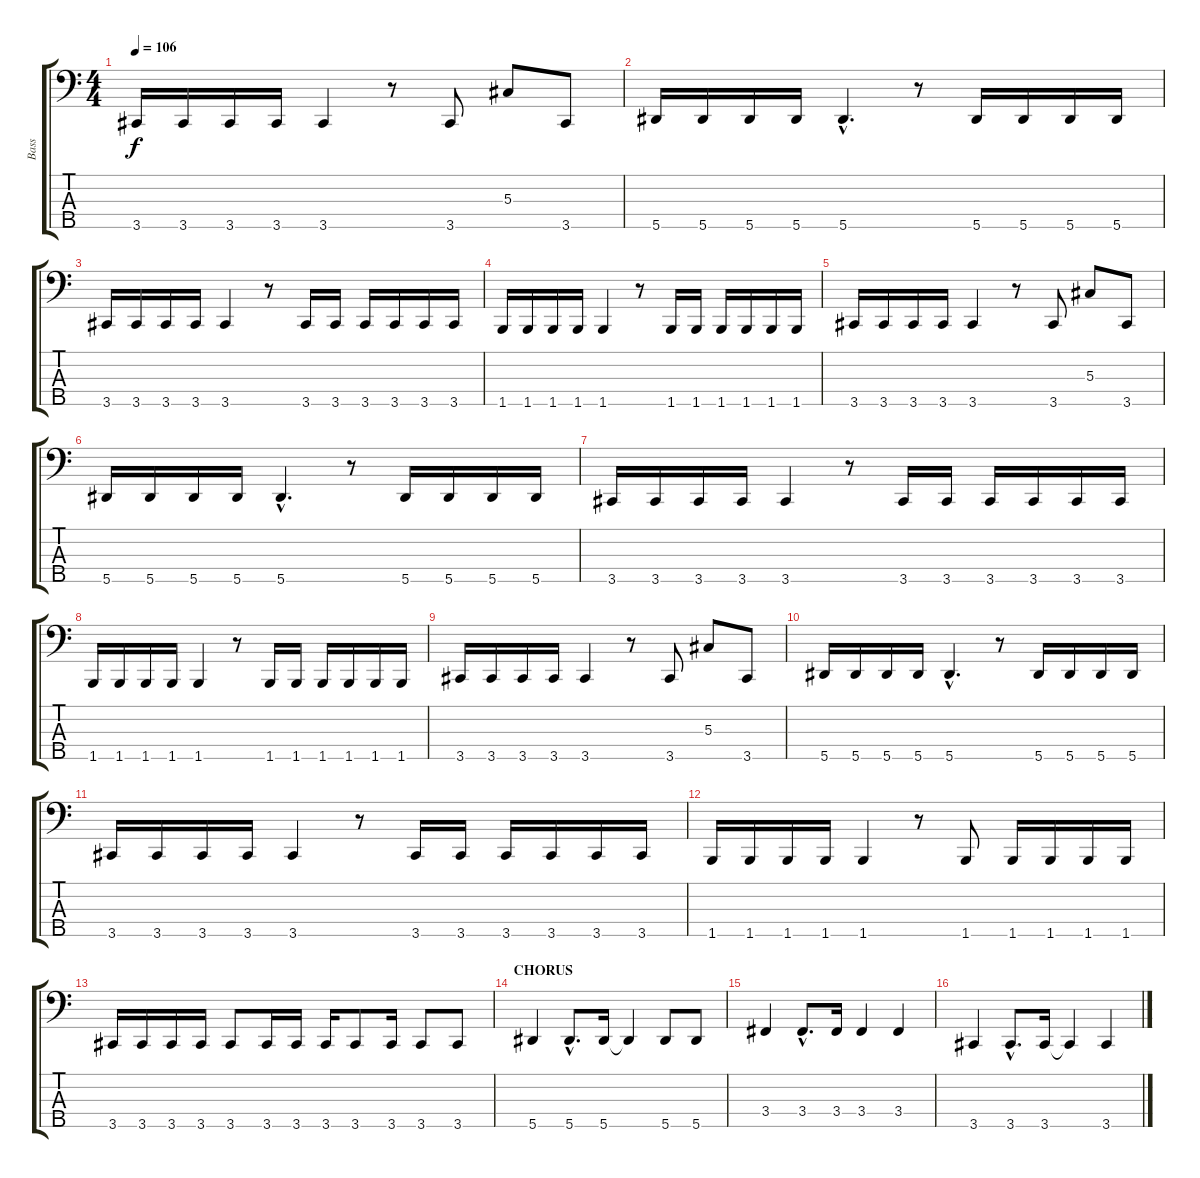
\track ("Bass" "Bass") {instrument electricbassfinger}
\staff {score tabs}
\tuning (Gb2 Db2 Ab1 Eb1 Bb0) {hide}
\ts (4 4)
\tempo 106
\clef f4
\ks c
3.5.16{dy f} 3.5.16 3.5.16 3.5.16 3.5.4 r.8 3.5.8 5.3.8 3.5.8 |
5.5.16 5.5.16 5.5.16 5.5.16 5.5{hac}.4{d} r.8 5.5.16 5.5.16 5.5.16 5.5.16 |
3.5.16 3.5.16 3.5.16 3.5.16 3.5.4 r.8 3.5.16 3.5.16 3.5.16 3.5.16 3.5.16 3.5.16 |
1.5.16 1.5.16 1.5.16 1.5.16 1.5.4 r.8 1.5.16 1.5.16 1.5.16 1.5.16 1.5.16 1.5.16 |
3.5.16 3.5.16 3.5.16 3.5.16 3.5.4 r.8 3.5.8 5.3.8 3.5.8 |
5.5.16 5.5.16 5.5.16 5.5.16 5.5{hac}.4{d} r.8 5.5.16 5.5.16 5.5.16 5.5.16 |
3.5.16 3.5.16 3.5.16 3.5.16 3.5.4 r.8 3.5.16 3.5.16 3.5.16 3.5.16 3.5.16 3.5.16 |
1.5.16 1.5.16 1.5.16 1.5.16 1.5.4 r.8 1.5.16 1.5.16 1.5.16 1.5.16 1.5.16 1.5.16 |
3.5.16 3.5.16 3.5.16 3.5.16 3.5.4 r.8 3.5.8 5.3.8 3.5.8 |
5.5.16 5.5.16 5.5.16 5.5.16 5.5{hac}.4{d} r.8 5.5.16 5.5.16 5.5.16 5.5.16 |
3.5.16 3.5.16 3.5.16 3.5.16 3.5.4 r.8 3.5.16 3.5.16 3.5.16 3.5.16 3.5.16 3.5.16 |
1.5.16 1.5.16 1.5.16 1.5.16 1.5.4 r.8 1.5.8 1.5.16 1.5.16 1.5.16 1.5.16 |
3.5.16 3.5.16 3.5.16 3.5.16 3.5.8 3.5.16 3.5.16 3.5.16 3.5.8 3.5.16 3.5.8 3.5.8 |
\section ("" "CHORUS")
5.5.4 5.5{hac}.8{d} 5.5.16 5.5{t}.4 5.5.8 5.5.8 |
3.4.4 3.4{hac}.8{d} 3.4.16 3.4.4 3.4.4 |
3.5.4 3.5{hac}.8{d} 3.5.16 3.5{t}.4 3.5.4
